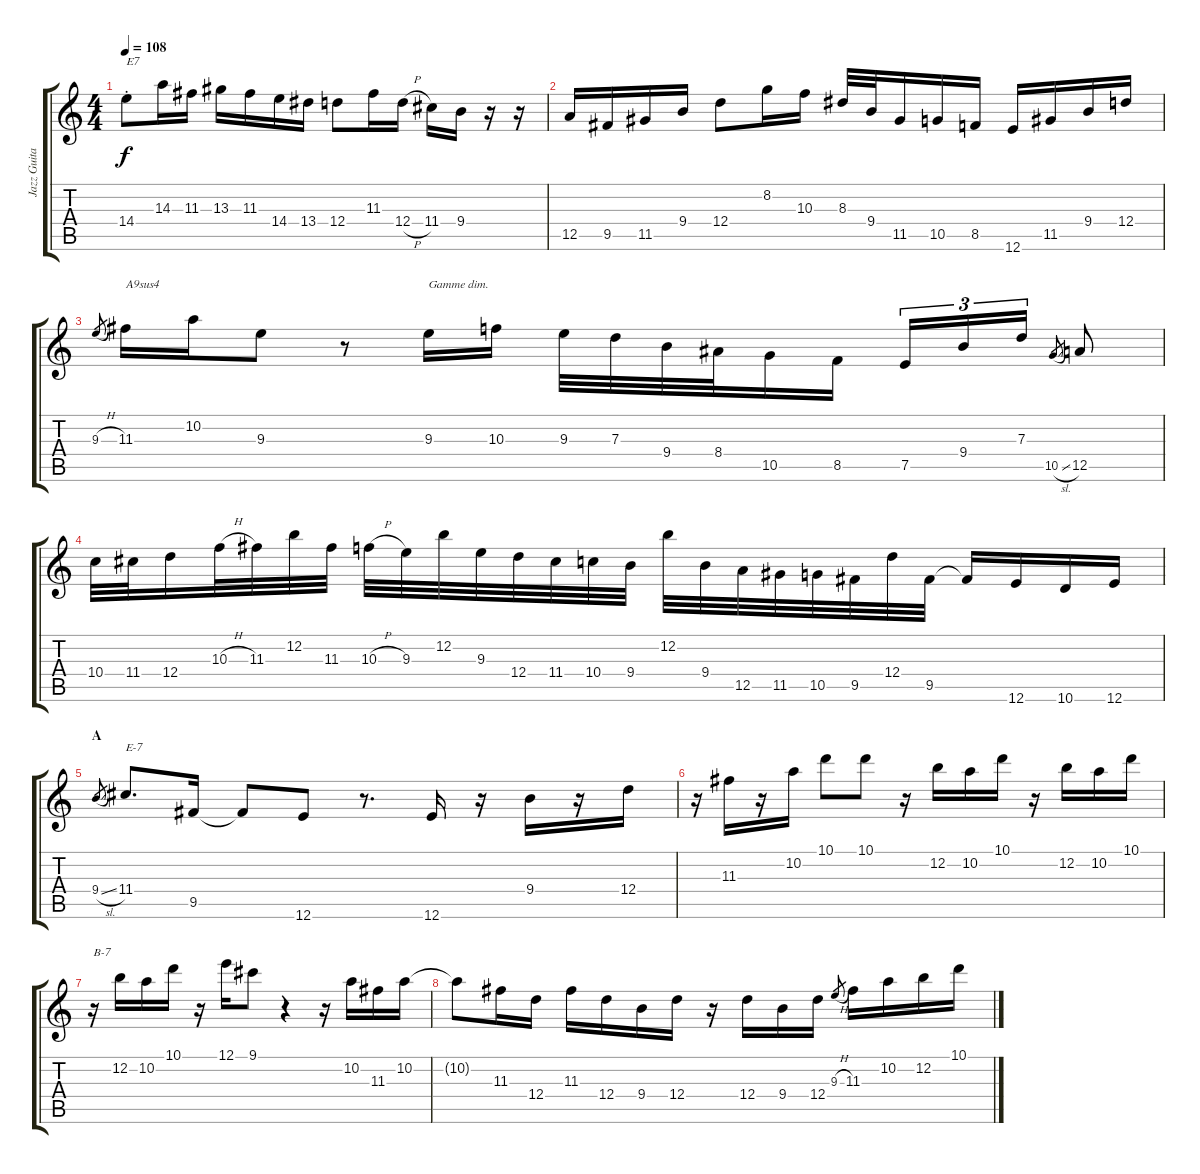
\track ("Jazz Guitar" "Jazz Guita") {instrument electricguitarjazz}
\staff {score tabs}
\tuning (E4 B3 G3 D3 A2 E2) {hide}
\ts (4 4)
\tempo 108
\clef g2
\ks c
14.4{st}.8{txt "E7" dy f} 14.3.16 11.3.16 13.3.16 11.3.16 14.4.16 13.4.16 12.4.8 11.3.16 12.4{h}.16 11.4.16 9.4.16 r.16 r.16 |
12.5.16 9.5.16 11.5.16 9.4.16 12.4.8 8.2.16 10.3.16 8.3.32 9.4.32 11.5.16 10.5.16 8.5.16 12.6.16 11.5.16 9.4.16 12.4.16 |
9.3{h}.8{gr} 11.3.16{txt "A9sus4"} 10.2.16 9.3.8 r.8 9.3.16{txt "Gamme dim."} 10.3.16 9.3.32 7.3.32 9.4.32 8.4.32 10.5.16 8.5.16 7.5.16{tu (3 2)} 9.4.16{tu (3 2)} 7.3.16{tu (3 2)} 10.5{sl}.8{gr} 12.5.8 |
10.4.32 11.4.32 12.4.16 10.3{h}.32 11.3.32 12.2.32 11.3.32 10.3{h}.32 9.3.32 12.2.32 9.3.32 12.4.32 11.4.32 10.4.32 9.4.32 12.2.32 9.4.32 12.5.32 11.5.32 10.5.32 9.5.32 12.4.32 9.5.32 9.5{t}.16 12.6.16 10.6.16 12.6.16 |
\section ("" "A")
9.4{sl}.8{gr} 11.4.8{d txt "E-7"} 9.5.16 9.5{t}.8 12.6.8 r.8{d} 12.6.16 r.16 9.4.16 r.16 12.4.16 |
r.16 11.3.16 r.16 10.2.16 10.1.8 10.1.8 r.16 12.2.16 10.2.16 10.1.16 r.16 12.2.16 10.2.16 10.1.16 |
r.16{txt "B-7"} 12.2.16 10.2.16 10.1.16 r.16 12.1.16 9.1.8 r.4 r.16 10.2.16 11.3.16 10.2.16 |
10.2{t}.8 11.3.16 12.4.16 11.3.16 12.4.16 9.4.16 12.4.16 r.16 12.4.16 9.4.16 12.4.16 9.3{h}.8{gr} 11.3.16 10.2.16 12.2.16 10.1.16
